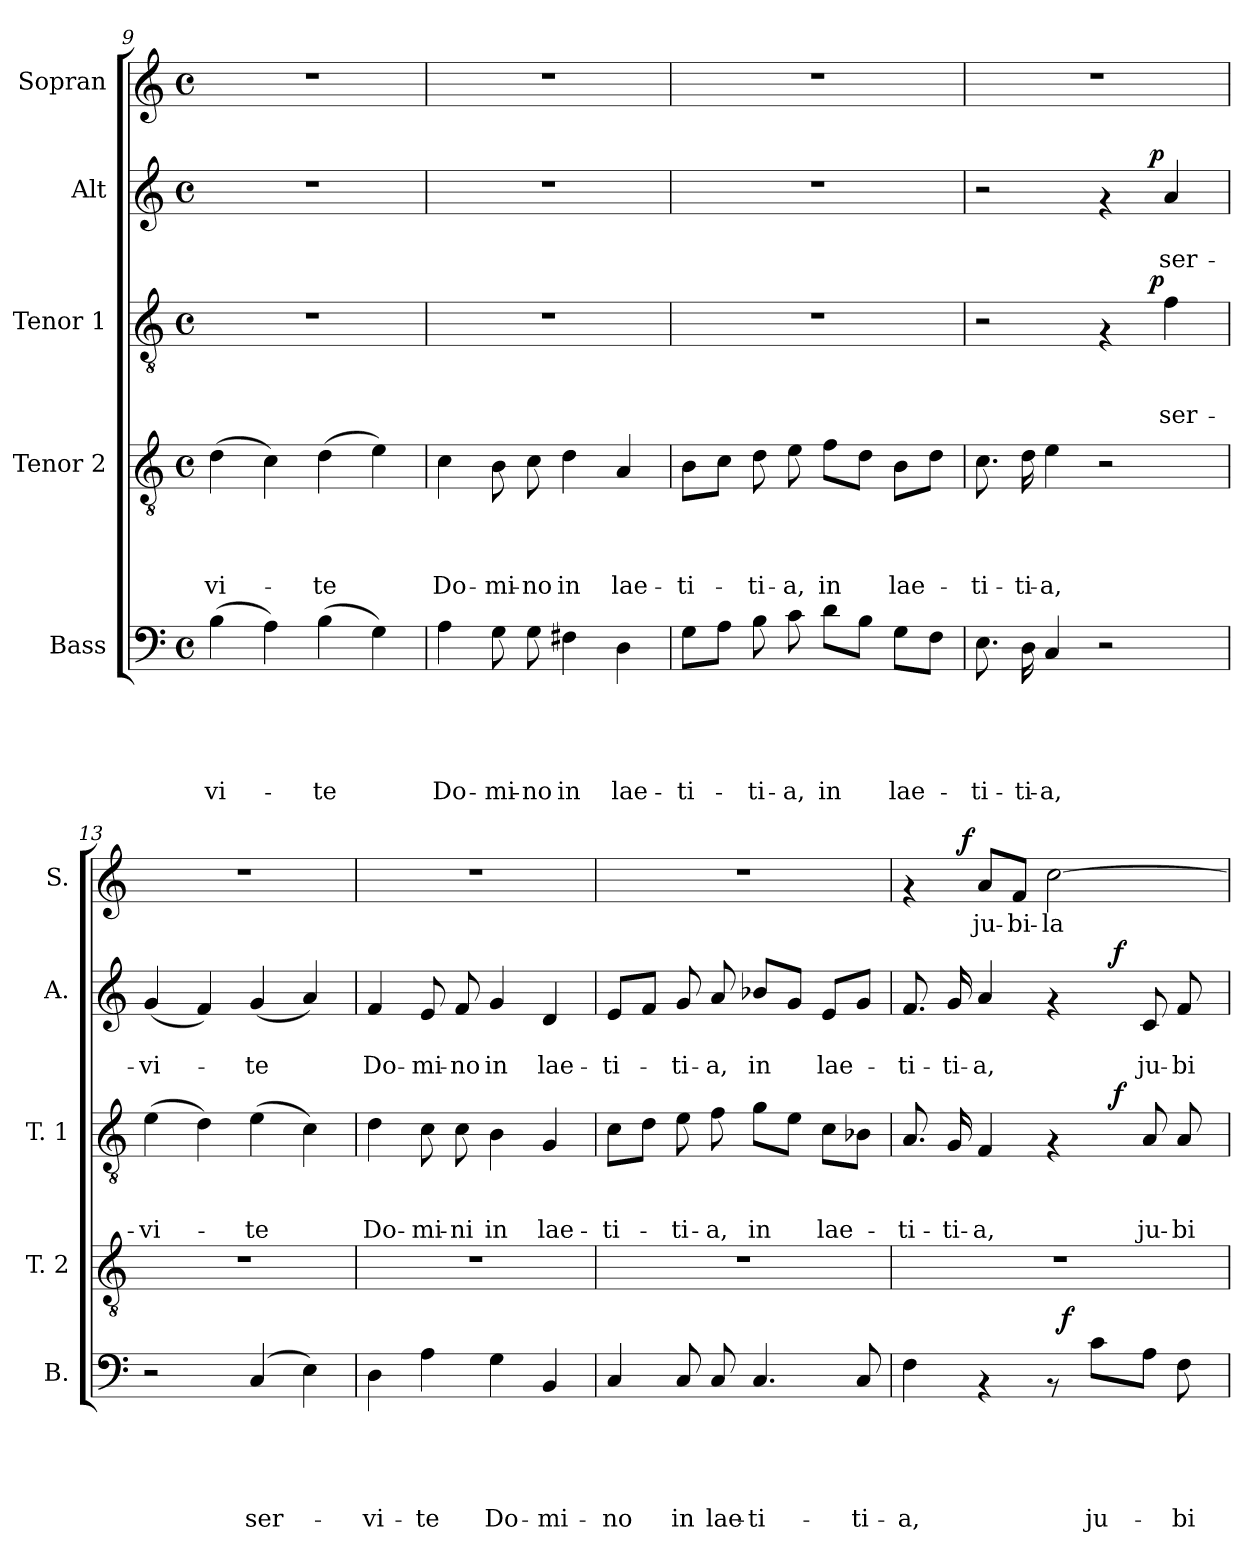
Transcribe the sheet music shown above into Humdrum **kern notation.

**kern	**text	**text	**text	**text	**text	**dynam	**kern	**text	**text	**text	**text	**kern	**text	**text	**text	**dynam	**kern	**text	**text	**dynam	**kern	**text	**dynam
*part5	*part5	*part5	*part5	*part5	*part5	*part5	*part4	*part4	*part4	*part4	*part4	*part3	*part3	*part3	*part3	*part3	*part2	*part2	*part2	*part2	*part1	*part1	*part1
*staff5	*staff5	*staff5	*staff5	*staff5	*staff5	*staff5	*staff4	*staff4	*staff4	*staff4	*staff4	*staff3	*staff3	*staff3	*staff3	*staff3	*staff2	*staff2	*staff2	*staff2	*staff1	*staff1	*staff1
*I"Bass	*	*	*	*	*	*	*I"Tenor 2	*	*	*	*	*I"Tenor 1	*	*	*	*	*I"Alt	*	*	*	*I"Sopran	*	*
*I'B.	*	*	*	*	*	*	*I'T. 2	*	*	*	*	*I'T. 1	*	*	*	*	*I'A.	*	*	*	*I'S.	*	*
*clefF4	*	*	*	*	*	*	*clefGv2	*	*	*	*	*clefGv2	*	*	*	*	*clefG2	*	*	*	*clefG2	*	*
*k[]	*	*	*	*	*	*	*k[]	*	*	*	*	*k[]	*	*	*	*	*k[]	*	*	*	*k[]	*	*
*C:	*	*	*	*	*	*	*C:	*	*	*	*	*C:	*	*	*	*	*C:	*	*	*	*C:	*	*
*M4/4	*	*	*	*	*	*	*M4/4	*	*	*	*	*M4/4	*	*	*	*	*M4/4	*	*	*	*M4/4	*	*
*met(c)	*	*	*	*	*	*	*met(c)	*	*	*	*	*met(c)	*	*	*	*	*met(c)	*	*	*	*met(c)	*	*
=9	=9	=9	=9	=9	=9	=9	=9	=9	=9	=9	=9	=9	=9	=9	=9	=9	=9	=9	=9	=9	=9	=9	=9
!	!	!	!	!	!LO:LY:b	!	!	!	!	!	!LO:LY:b	!	!	!	!	!	!	!	!	!	!	!	!
(>4B\	.	.	.	.	-vi-	.	(>4d\	.	.	.	-vi-	1r	.	.	.	.	1r	.	.	.	1r	.	.
4A\)	.	.	.	.	.	.	4c\)	.	.	.	.	.	.	.	.	.	.	.	.	.	.	.	.
!	!	!	!	!	!LO:LY:b	!	!	!	!	!	!LO:LY:b	!	!	!	!	!	!	!	!	!	!	!	!
(>4B\	.	.	.	.	-te	.	(>4d\	.	.	.	-te	.	.	.	.	.	.	.	.	.	.	.	.
4G\)	.	.	.	.	.	.	4e\)	.	.	.	.	.	.	.	.	.	.	.	.	.	.	.	.
!!LO:PB:g=z
=10	=10	=10	=10	=10	=10	=10	=10	=10	=10	=10	=10	=10	=10	=10	=10	=10	=10	=10	=10	=10	=10	=10	=10
!	!	!	!	!	!LO:LY:b	!	!	!	!	!	!LO:LY:b	!	!	!	!	!	!	!	!	!	!	!	!
4A\	.	.	.	.	Do-	.	4c\	.	.	.	Do-	1r	.	.	.	.	1r	.	.	.	1r	.	.
!	!	!	!	!	!LO:LY:b	!	!	!	!	!	!LO:LY:b	!	!	!	!	!	!	!	!	!	!	!	!
8G\	.	.	.	.	-mi-	.	8B\	.	.	.	-mi-	.	.	.	.	.	.	.	.	.	.	.	.
!	!	!	!	!	!LO:LY:b	!	!	!	!	!	!LO:LY:b	!	!	!	!	!	!	!	!	!	!	!	!
8G\	.	.	.	.	-no	.	8c\	.	.	.	-no	.	.	.	.	.	.	.	.	.	.	.	.
!	!	!	!	!	!LO:LY:b	!	!	!	!	!	!LO:LY:b	!	!	!	!	!	!	!	!	!	!	!	!
4F#X\	.	.	.	.	in	.	4d\	.	.	.	in	.	.	.	.	.	.	.	.	.	.	.	.
!	!	!	!	!	!LO:LY:b	!	!	!	!	!	!LO:LY:b	!	!	!	!	!	!	!	!	!	!	!	!
4D\	.	.	.	.	lae-	.	4A/	.	.	.	lae-	.	.	.	.	.	.	.	.	.	.	.	.
=11	=11	=11	=11	=11	=11	=11	=11	=11	=11	=11	=11	=11	=11	=11	=11	=11	=11	=11	=11	=11	=11	=11	=11
!	!	!	!	!	!LO:LY:b	!	!	!	!	!	!LO:LY:b	!	!	!	!	!	!	!	!	!	!	!	!
8G\L	.	.	.	.	-ti-	.	8B\L	.	.	.	-ti-	1r	.	.	.	.	1r	.	.	.	1r	.	.
8A\J	.	.	.	.	.	.	8c\J	.	.	.	.	.	.	.	.	.	.	.	.	.	.	.	.
!	!	!	!	!	!LO:LY:b	!	!	!	!	!	!LO:LY:b	!	!	!	!	!	!	!	!	!	!	!	!
8B\	.	.	.	.	-ti-	.	8d\	.	.	.	-ti-	.	.	.	.	.	.	.	.	.	.	.	.
!	!	!	!	!	!LO:LY:b	!	!	!	!	!	!LO:LY:b	!	!	!	!	!	!	!	!	!	!	!	!
8c\	.	.	.	.	-a,	.	8e\	.	.	.	-a,	.	.	.	.	.	.	.	.	.	.	.	.
!	!	!	!	!	!LO:LY:b	!	!	!	!	!	!LO:LY:b	!	!	!	!	!	!	!	!	!	!	!	!
8d\L	.	.	.	.	in	.	8f\L	.	.	.	in	.	.	.	.	.	.	.	.	.	.	.	.
8B\J	.	.	.	.	.	.	8d\J	.	.	.	.	.	.	.	.	.	.	.	.	.	.	.	.
!	!	!	!	!	!LO:LY:b	!	!	!	!	!	!LO:LY:b	!	!	!	!	!	!	!	!	!	!	!	!
8G\L	.	.	.	.	lae-	.	8B\L	.	.	.	lae-	.	.	.	.	.	.	.	.	.	.	.	.
8F\J	.	.	.	.	.	.	8d\J	.	.	.	.	.	.	.	.	.	.	.	.	.	.	.	.
=12	=12	=12	=12	=12	=12	=12	=12	=12	=12	=12	=12	=12	=12	=12	=12	=12	=12	=12	=12	=12	=12	=12	=12
!	!	!	!	!	!LO:LY:b	!	!	!	!	!	!LO:LY:b	!	!	!	!	!	!	!	!	!	!	!	!
*	*	*	*	*	*	*	*	*	*	*	*	*^	*	*	*	*	*^	*	*	*	*	*	*
8.E\	.	.	.	.	-ti-	.	8.c\	.	.	.	-ti-	2r	2ryy	.	.	.	.	2r	2ryy	.	.	.	1r	.	.
!	!	!	!	!	!LO:LY:b	!	!	!	!	!	!LO:LY:b	!	!	!	!	!	!	!	!	!	!	!	!	!	!
16D\	.	.	.	.	-ti-	.	16d\	.	.	.	-ti-	.	.	.	.	.	.	.	.	.	.	.	.	.	.
!	!	!	!	!	!LO:LY:b	!	!	!	!	!	!LO:LY:b	!	!	!	!	!	!	!	!	!	!	!	!	!	!
4C/	.	.	.	.	-a,	.	4e\	.	.	.	-a,	.	.	.	.	.	.	.	.	.	.	.	.	.	.
2r	.	.	.	.	.	.	2r	.	.	.	.	4rF	8..ryy	.	.	.	.	4rf	8..ryy	.	.	.	.	.	.
!	!	!	!	!	!	!	!	!	!	!	!	!	!	!	!	!	!LO:DY:a	!	!	!	!	!LO:DY:a	!	!	!
.	.	.	.	.	.	.	.	.	.	.	.	.	4ryy	.	.	.	p	.	4ryy	.	.	p	.	.	.
!	!	!	!	!	!	!	!	!	!	!	!	!	!	!	!	!LO:LY:b	!	!	!	!	!LO:LY:b	!	!	!	!
.	.	.	.	.	.	.	.	.	.	.	.	4f\	.	.	.	ser-	.	4a/	.	.	ser-	.	.	.	.
.	.	.	.	.	.	.	.	.	.	.	.	.	32ryy	.	.	.	.	.	32ryy	.	.	.	.	.	.
=13	=13	=13	=13	=13	=13	=13	=13	=13	=13	=13	=13	=13	=13	=13	=13	=13	=13	=13	=13	=13	=13	=13	=13	=13	=13
!	!	!	!	!	!	!	!	!	!	!	!	!	!	!	!	!LO:LY:b	!	!	!	!	!LO:LY:b	!	!	!	!
*	*	*	*	*	*	*	*	*	*	*	*	*v	*v	*	*	*	*	*	*	*	*	*	*	*	*
*	*	*	*	*	*	*	*	*	*	*	*	*	*	*	*	*	*v	*v	*	*	*	*	*	*
2r	.	.	.	.	.	.	1r	.	.	.	.	(>4e\	.	.	-vi-	.	(<4g/	.	-vi-	.	1r	.	.
.	.	.	.	.	.	.	.	.	.	.	.	4d\)	.	.	.	.	4f/)	.	.	.	.	.	.
!	!	!	!	!	!LO:LY:b	!	!	!	!	!	!	!	!	!	!LO:LY:b	!	!	!	!LO:LY:b	!	!	!	!
(4C/	.	.	.	.	ser-	.	.	.	.	.	.	(>4e\	.	.	-te	.	(<4g/	.	-te	.	.	.	.
4E\)	.	.	.	.	.	.	.	.	.	.	.	4c\)	.	.	.	.	4a/)	.	.	.	.	.	.
!!LO:PB:g=z
=14	=14	=14	=14	=14	=14	=14	=14	=14	=14	=14	=14	=14	=14	=14	=14	=14	=14	=14	=14	=14	=14	=14	=14
!	!	!	!	!	!LO:LY:b	!	!	!	!	!	!	!	!	!	!LO:LY:b	!	!	!	!LO:LY:b	!	!	!	!
4D\	.	.	.	.	-vi-	.	1r	.	.	.	.	4d\	.	.	Do-	.	4f/	.	Do-	.	1r	.	.
!	!	!	!	!	!LO:LY:b	!	!	!	!	!	!	!	!	!	!LO:LY:b	!	!	!	!LO:LY:b	!	!	!	!
4A\	.	.	.	.	-te	.	.	.	.	.	.	8c\	.	.	-mi-	.	8e/	.	-mi-	.	.	.	.
!	!	!	!	!	!	!	!	!	!	!	!	!	!	!	!LO:LY:b	!	!	!	!LO:LY:b	!	!	!	!
.	.	.	.	.	.	.	.	.	.	.	.	8c\	.	.	-ni	.	8f/	.	-no	.	.	.	.
!	!	!	!	!	!LO:LY:b	!	!	!	!	!	!	!	!	!	!LO:LY:b	!	!	!	!LO:LY:b	!	!	!	!
4G\	.	.	.	.	Do-	.	.	.	.	.	.	4B\	.	.	in	.	4g/	.	in	.	.	.	.
!	!	!	!	!	!LO:LY:b	!	!	!	!	!	!	!	!	!	!LO:LY:b	!	!	!	!LO:LY:b	!	!	!	!
4BB/	.	.	.	.	-mi-	.	.	.	.	.	.	4G/	.	.	lae-	.	4d/	.	lae-	.	.	.	.
=15	=15	=15	=15	=15	=15	=15	=15	=15	=15	=15	=15	=15	=15	=15	=15	=15	=15	=15	=15	=15	=15	=15	=15
!	!	!	!	!	!LO:LY:b	!	!	!	!	!	!	!	!	!	!LO:LY:b	!	!	!	!LO:LY:b	!	!	!	!
4C/	.	.	.	.	-no	.	1r	.	.	.	.	8c\L	.	.	-ti-	.	8e/L	.	-ti-	.	1r	.	.
.	.	.	.	.	.	.	.	.	.	.	.	8d\J	.	.	.	.	8f/J	.	.	.	.	.	.
!	!	!	!	!	!LO:LY:b	!	!	!	!	!	!	!	!	!	!LO:LY:b	!	!	!	!LO:LY:b	!	!	!	!
8C/	.	.	.	.	in	.	.	.	.	.	.	8e\	.	.	-ti-	.	8g/	.	-ti-	.	.	.	.
!	!	!	!	!	!LO:LY:b	!	!	!	!	!	!	!	!	!	!LO:LY:b	!	!	!	!LO:LY:b	!	!	!	!
8C/	.	.	.	.	lae-	.	.	.	.	.	.	8f\	.	.	-a,	.	8a/	.	-a,	.	.	.	.
!	!	!	!	!	!LO:LY:b	!	!	!	!	!	!	!	!	!	!LO:LY:b	!	!	!	!LO:LY:b	!	!	!	!
4.C/	.	.	.	.	-ti-	.	.	.	.	.	.	8g\L	.	.	in	.	8b-X/L	.	in	.	.	.	.
.	.	.	.	.	.	.	.	.	.	.	.	8e\J	.	.	.	.	8g/J	.	.	.	.	.	.
!	!	!	!	!	!	!	!	!	!	!	!	!	!	!	!LO:LY:b	!	!	!	!LO:LY:b	!	!	!	!
.	.	.	.	.	.	.	.	.	.	.	.	8c\L	.	.	lae-	.	8e/L	.	lae-	.	.	.	.
!	!	!	!	!	!LO:LY:b	!	!	!	!	!	!	!	!	!	!	!	!	!	!	!	!	!	!
8C/	.	.	.	.	-ti-	.	.	.	.	.	.	8B-X\J	.	.	.	.	8g/J	.	.	.	.	.	.
=16	=16	=16	=16	=16	=16	=16	=16	=16	=16	=16	=16	=16	=16	=16	=16	=16	=16	=16	=16	=16	=16	=16	=16
!	!	!	!	!	!LO:LY:b	!	!	!	!	!	!	!	!	!	!LO:LY:b	!	!	!	!LO:LY:b	!	!	!	!
*^	*	*	*	*	*	*	*	*	*	*	*	*^	*	*	*	*	*^	*	*	*	*^	*	*
4F\	2ryy	.	.	.	.	-a,	.	1r	.	.	.	.	8.A/	2ryy	.	.	-ti-	.	8.f/	2ryy	.	-ti-	.	4rf	8..ryy	.	.
!	!	!	!	!	!	!	!	!	!	!	!	!	!	!	!	!	!LO:LY:b	!	!	!	!	!LO:LY:b	!	!	!	!	!
.	.	.	.	.	.	.	.	.	.	.	.	.	16G/	.	.	.	-ti-	.	16g/	.	.	-ti-	.	.	.	.	.
!	!	!	!	!	!	!	!	!	!	!	!	!	!	!	!	!	!	!	!	!	!	!	!	!	!	!	!LO:DY:a
.	.	.	.	.	.	.	.	.	.	.	.	.	.	.	.	.	.	.	.	.	.	.	.	.	2ryy	.	f
!	!	!	!	!	!	!	!	!	!	!	!	!	!	!	!	!	!LO:LY:b	!	!	!	!	!LO:LY:b	!	!	!	!LO:LY:b	!
4rAA	.	.	.	.	.	.	.	.	.	.	.	.	4F/	.	.	.	-a,	.	4a/	.	.	-a,	.	8a/L	.	ju-	.
!	!	!	!	!	!	!	!	!	!	!	!	!	!	!	!	!	!	!	!	!	!	!	!	!	!	!LO:LY:b	!
.	.	.	.	.	.	.	.	.	.	.	.	.	.	.	.	.	.	.	.	.	.	.	.	8f/J	.	-bi-	.
!	!	!	!	!	!	!	!	!	!	!	!	!	!	!	!	!	!	!	!	!	!	!	!	!	!	!LO:LY:b	!
8rAA	32ryy	.	.	.	.	.	.	.	.	.	.	.	4rF	8.ryy	.	.	.	.	4rf	8.ryy	.	.	.	[>2cc\	.	-la-	.
!	!	!	!	!	!	!	!LO:DY:a	!	!	!	!	!	!	!	!	!	!	!	!	!	!	!	!	!	!	!	!
.	4...ryy	.	.	.	.	.	f	.	.	.	.	.	.	.	.	.	.	.	.	.	.	.	.	.	.	.	.
!	!	!	!	!	!	!LO:LY:b	!	!	!	!	!	!	!	!	!	!	!	!	!	!	!	!	!	!	!	!	!
8c\L	.	.	.	.	.	ju-	.	.	.	.	.	.	.	.	.	.	.	.	.	.	.	.	.	.	.	.	.
!	!	!	!	!	!	!	!	!	!	!	!	!	!	!	!	!	!	!LO:DY:a	!	!	!	!	!LO:DY:a	!	!	!	!
.	.	.	.	.	.	.	.	.	.	.	.	.	.	4ryy	.	.	.	f	.	4ryy	.	.	f	.	.	.	.
.	.	.	.	.	.	.	.	.	.	.	.	.	.	.	.	.	.	.	.	.	.	.	.	.	4ryy	.	.
!	!	!	!	!	!	!	!	!	!	!	!	!	!	!	!	!	!LO:LY:b	!	!	!	!	!LO:LY:b	!	!	!	!	!
8A\J	.	.	.	.	.	.	.	.	.	.	.	.	8A/	.	.	.	ju-	.	8c/	.	.	ju-	.	.	.	.	.
!	!	!	!	!	!	!LO:LY:b	!	!	!	!	!	!	!	!	!	!	!LO:LY:b	!	!	!	!	!LO:LY:b	!	!	!	!	!
8F\	.	.	.	.	.	-bi-	.	.	.	.	.	.	8A/	.	.	.	-bi-	.	8f/	.	.	-bi-	.	.	.	.	.
.	.	.	.	.	.	.	.	.	.	.	.	.	.	16ryy	.	.	.	.	.	16ryy	.	.	.	.	.	.	.
.	.	.	.	.	.	.	.	.	.	.	.	.	.	.	.	.	.	.	.	.	.	.	.	.	32ryy	.	.
*	*	*	*	*	*	*	*	*	*	*	*	*	*v	*v	*	*	*	*	*	*	*	*	*	*v	*v	*	*
*v	*v	*	*	*	*	*	*	*	*	*	*	*	*	*	*	*	*	*v	*v	*	*	*	*	*	*
=	=	=	=	=	=	=	=	=	=	=	=	=	=	=	=	=	=	=	=	=	=	=	=
*-	*-	*-	*-	*-	*-	*-	*-	*-	*-	*-	*-	*-	*-	*-	*-	*-	*-	*-	*-	*-	*-	*-	*-
